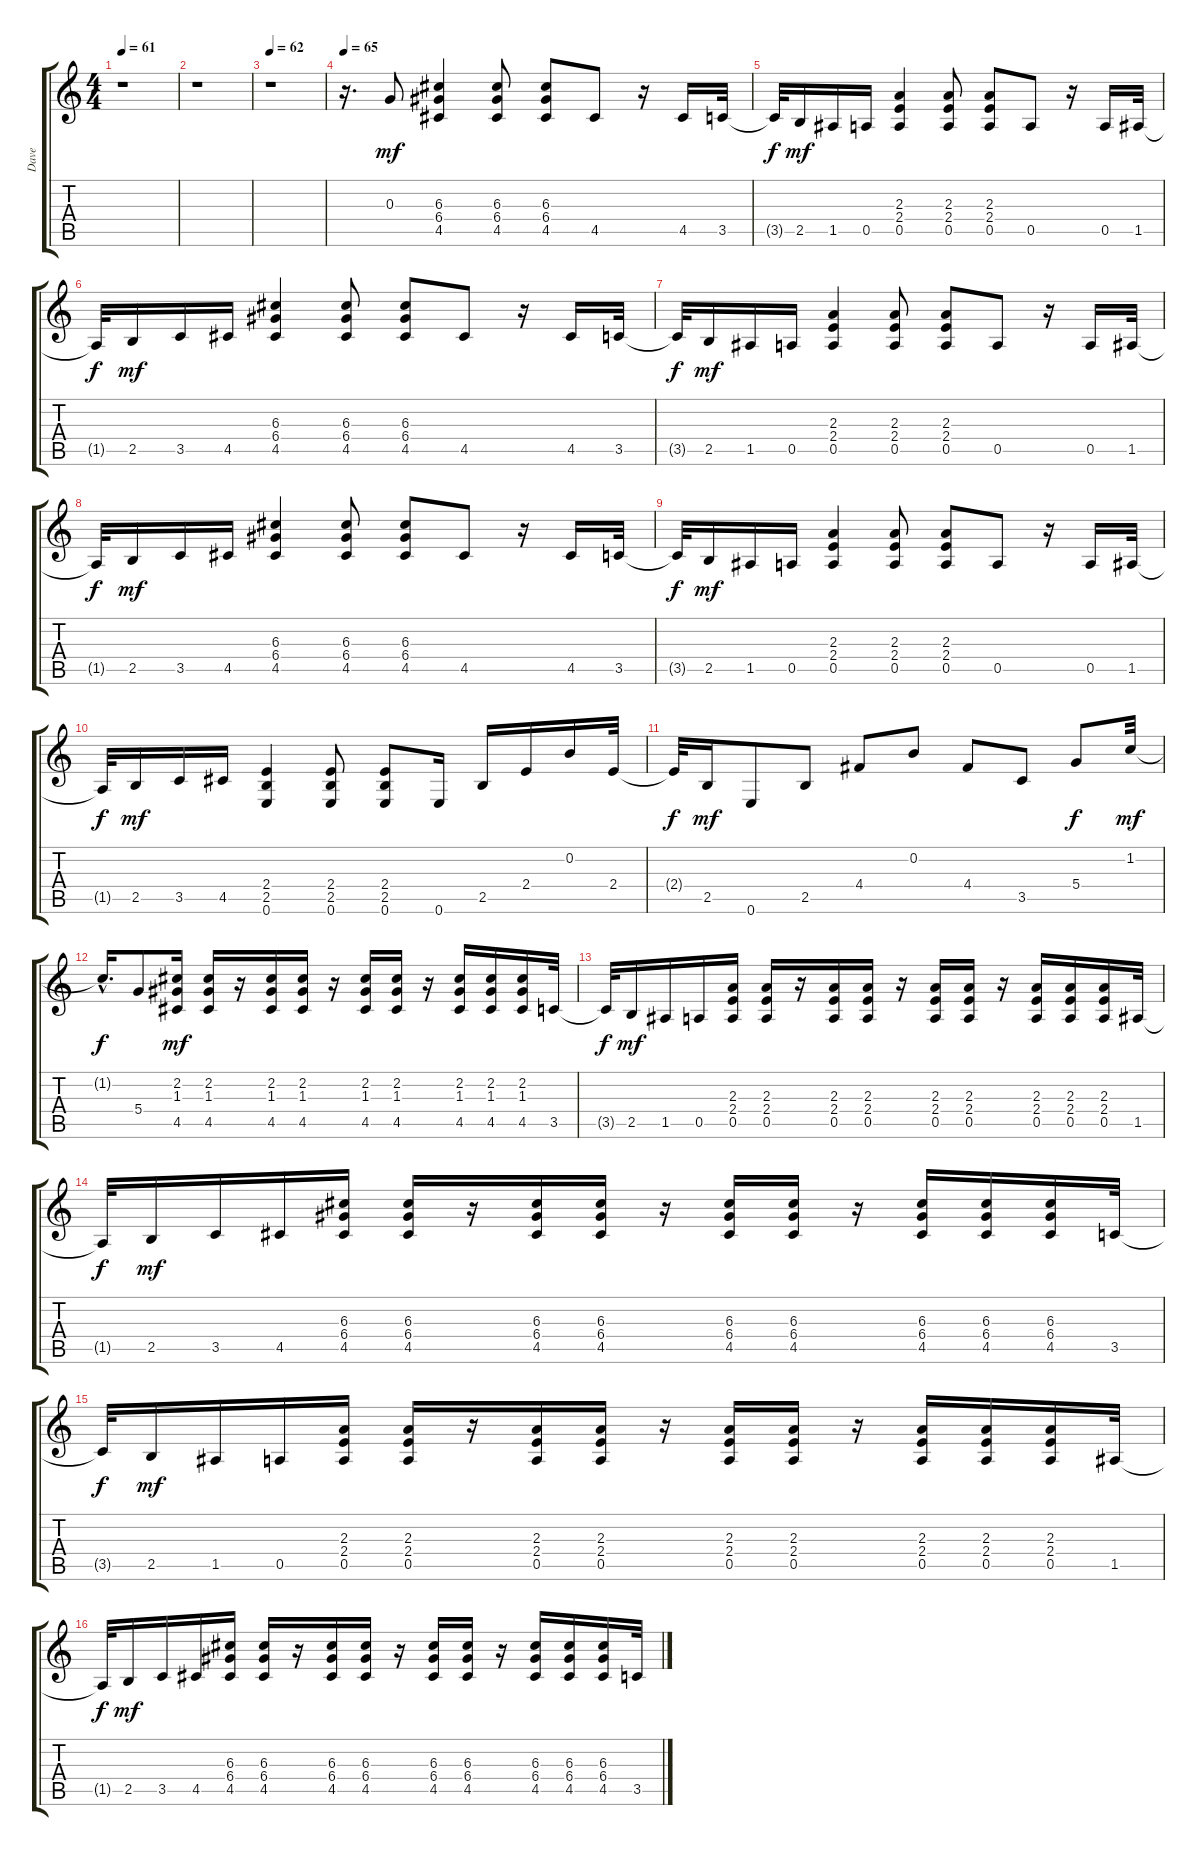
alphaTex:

\track ("Dave" "Dave") {instrument electricguitarjazz}
\staff {score tabs}
\tuning (E4 B3 G3 D3 A2 E2) {hide}
\ts (4 4)
\tempo 61
\clef g2
\ks c
r.1{dy f} |
r.1 |
\tempo 62
r.1 |
\tempo 65
r.16{d} 0.3.8{dy mf instrument distortionguitar} (6.3 6.4 4.5).4 (6.3 6.4 4.5).8 (6.3 6.4 4.5).8 4.5.8 r.16 4.5.16 3.5.32 |
3.5{t}.32{dy f} 2.5.16{dy mf} 1.5.16 0.5.16 (2.3 2.4 0.5).4 (2.3 2.4 0.5).8 (2.3 2.4 0.5).8 0.5.8 r.16 0.5.16 1.5.32 |
1.5{t}.32{dy f} 2.5.16{dy mf} 3.5.16 4.5.16 (6.3 6.4 4.5).4 (6.3 6.4 4.5).8 (6.3 6.4 4.5).8 4.5.8 r.16 4.5.16 3.5.32 |
3.5{t}.32{dy f} 2.5.16{dy mf} 1.5.16 0.5.16 (2.3 2.4 0.5).4 (2.3 2.4 0.5).8 (2.3 2.4 0.5).8 0.5.8 r.16 0.5.16 1.5.32 |
1.5{t}.32{dy f} 2.5.16{dy mf} 3.5.16 4.5.16 (6.3 6.4 4.5).4 (6.3 6.4 4.5).8 (6.3 6.4 4.5).8 4.5.8 r.16 4.5.16 3.5.32 |
3.5{t}.32{dy f} 2.5.16{dy mf} 1.5.16 0.5.16 (2.3 2.4 0.5).4 (2.3 2.4 0.5).8 (2.3 2.4 0.5).8 0.5.8 r.16 0.5.16 1.5.32 |
1.5{t}.32{dy f} 2.5.16{dy mf} 3.5.16 4.5.16 (2.4 2.5 0.6).4 (2.4 2.5 0.6).8 (2.4 2.5 0.6).8 0.6.16 2.5.16 2.4.16 0.2.16 2.4.32 |
2.4{t}.32{dy f} 2.5.16{dy mf} 0.6.8 2.5.8 4.4.8 0.2.8 4.4.8 3.5.8 5.4.8{dy f} 1.2.32{dy mf} |
1.2{hac t}.16{d dy f} 5.4.8 (2.2 1.3 4.5).16{dy mf} (2.2 1.3 4.5).16 r.16 (2.2 1.3 4.5).16 (2.2 1.3 4.5).16 r.16 (2.2 1.3 4.5).16 (2.2 1.3 4.5).16 r.16 (2.2 1.3 4.5).16 (2.2 1.3 4.5).16 (2.2 1.3 4.5).16 3.5.32 |
3.5{t}.32{dy f} 2.5.16{dy mf} 1.5.16 0.5.16 (2.3 2.4 0.5).16 (2.3 2.4 0.5).16 r.16 (2.3 2.4 0.5).16 (2.3 2.4 0.5).16 r.16 (2.3 2.4 0.5).16 (2.3 2.4 0.5).16 r.16 (2.3 2.4 0.5).16 (2.3 2.4 0.5).16 (2.3 2.4 0.5).16 1.5.32 |
1.5{t}.32{dy f} 2.5.16{dy mf} 3.5.16 4.5.16 (6.3 6.4 4.5).16 (6.3 6.4 4.5).16 r.16 (6.3 6.4 4.5).16 (6.3 6.4 4.5).16 r.16 (6.3 6.4 4.5).16 (6.3 6.4 4.5).16 r.16 (6.3 6.4 4.5).16 (6.3 6.4 4.5).16 (6.3 6.4 4.5).16 3.5.32 |
3.5{t}.32{dy f} 2.5.16{dy mf} 1.5.16 0.5.16 (2.3 2.4 0.5).16 (2.3 2.4 0.5).16 r.16 (2.3 2.4 0.5).16 (2.3 2.4 0.5).16 r.16 (2.3 2.4 0.5).16 (2.3 2.4 0.5).16 r.16 (2.3 2.4 0.5).16 (2.3 2.4 0.5).16 (2.3 2.4 0.5).16 1.5.32 |
1.5{t}.32{dy f} 2.5.16{dy mf} 3.5.16 4.5.16 (6.3 6.4 4.5).16 (6.3 6.4 4.5).16 r.16 (6.3 6.4 4.5).16 (6.3 6.4 4.5).16 r.16 (6.3 6.4 4.5).16 (6.3 6.4 4.5).16 r.16 (6.3 6.4 4.5).16 (6.3 6.4 4.5).16 (6.3 6.4 4.5).16 3.5.32
